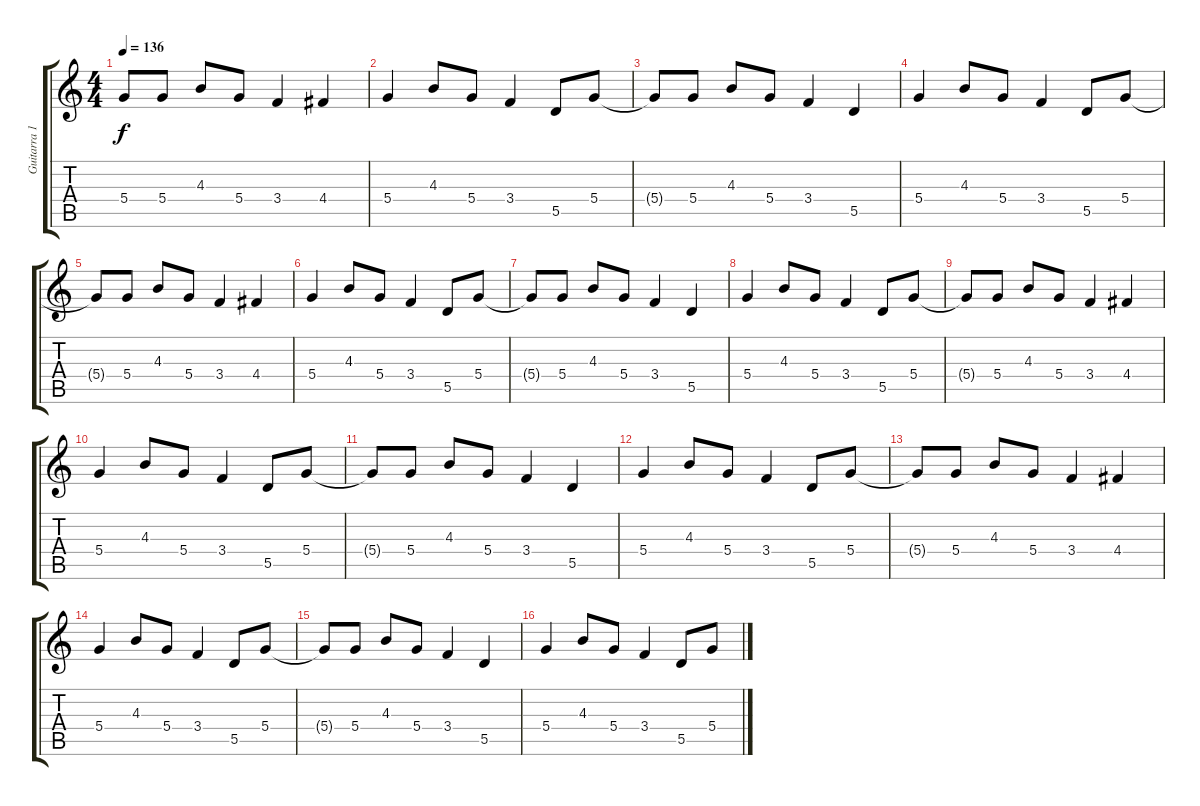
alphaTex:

\track ("Guitarra 1" "Guitarra 1") {instrument acousticguitarsteel}
\staff {score tabs}
\tuning (E4 B3 G3 D3 A2 E2) {hide}
\ts (4 4)
\tempo 136
\clef g2
\ks c
5.4{t}.8{dy f} 5.4.8 4.3.8 5.4.8 3.4.4 4.4.4 |
5.4.4 4.3.8 5.4.8 3.4.4 5.5.8 5.4.8 |
5.4{t}.8 5.4.8 4.3.8 5.4.8 3.4.4 5.5.4 |
5.4.4 4.3.8 5.4.8 3.4.4 5.5.8 5.4.8 |
5.4{t}.8 5.4.8 4.3.8 5.4.8 3.4.4 4.4.4 |
5.4.4 4.3.8 5.4.8 3.4.4 5.5.8 5.4.8 |
5.4{t}.8 5.4.8 4.3.8 5.4.8 3.4.4 5.5.4 |
5.4.4 4.3.8 5.4.8 3.4.4 5.5.8 5.4.8 |
5.4{t}.8 5.4.8 4.3.8 5.4.8 3.4.4 4.4.4 |
5.4.4 4.3.8 5.4.8 3.4.4 5.5.8 5.4.8 |
5.4{t}.8 5.4.8 4.3.8 5.4.8 3.4.4 5.5.4 |
5.4.4 4.3.8 5.4.8 3.4.4 5.5.8 5.4.8 |
5.4{t}.8 5.4.8 4.3.8 5.4.8 3.4.4 4.4.4 |
5.4.4 4.3.8 5.4.8 3.4.4 5.5.8 5.4.8 |
5.4{t}.8 5.4.8 4.3.8 5.4.8 3.4.4 5.5.4 |
5.4.4 4.3.8 5.4.8 3.4.4 5.5.8 5.4.8
